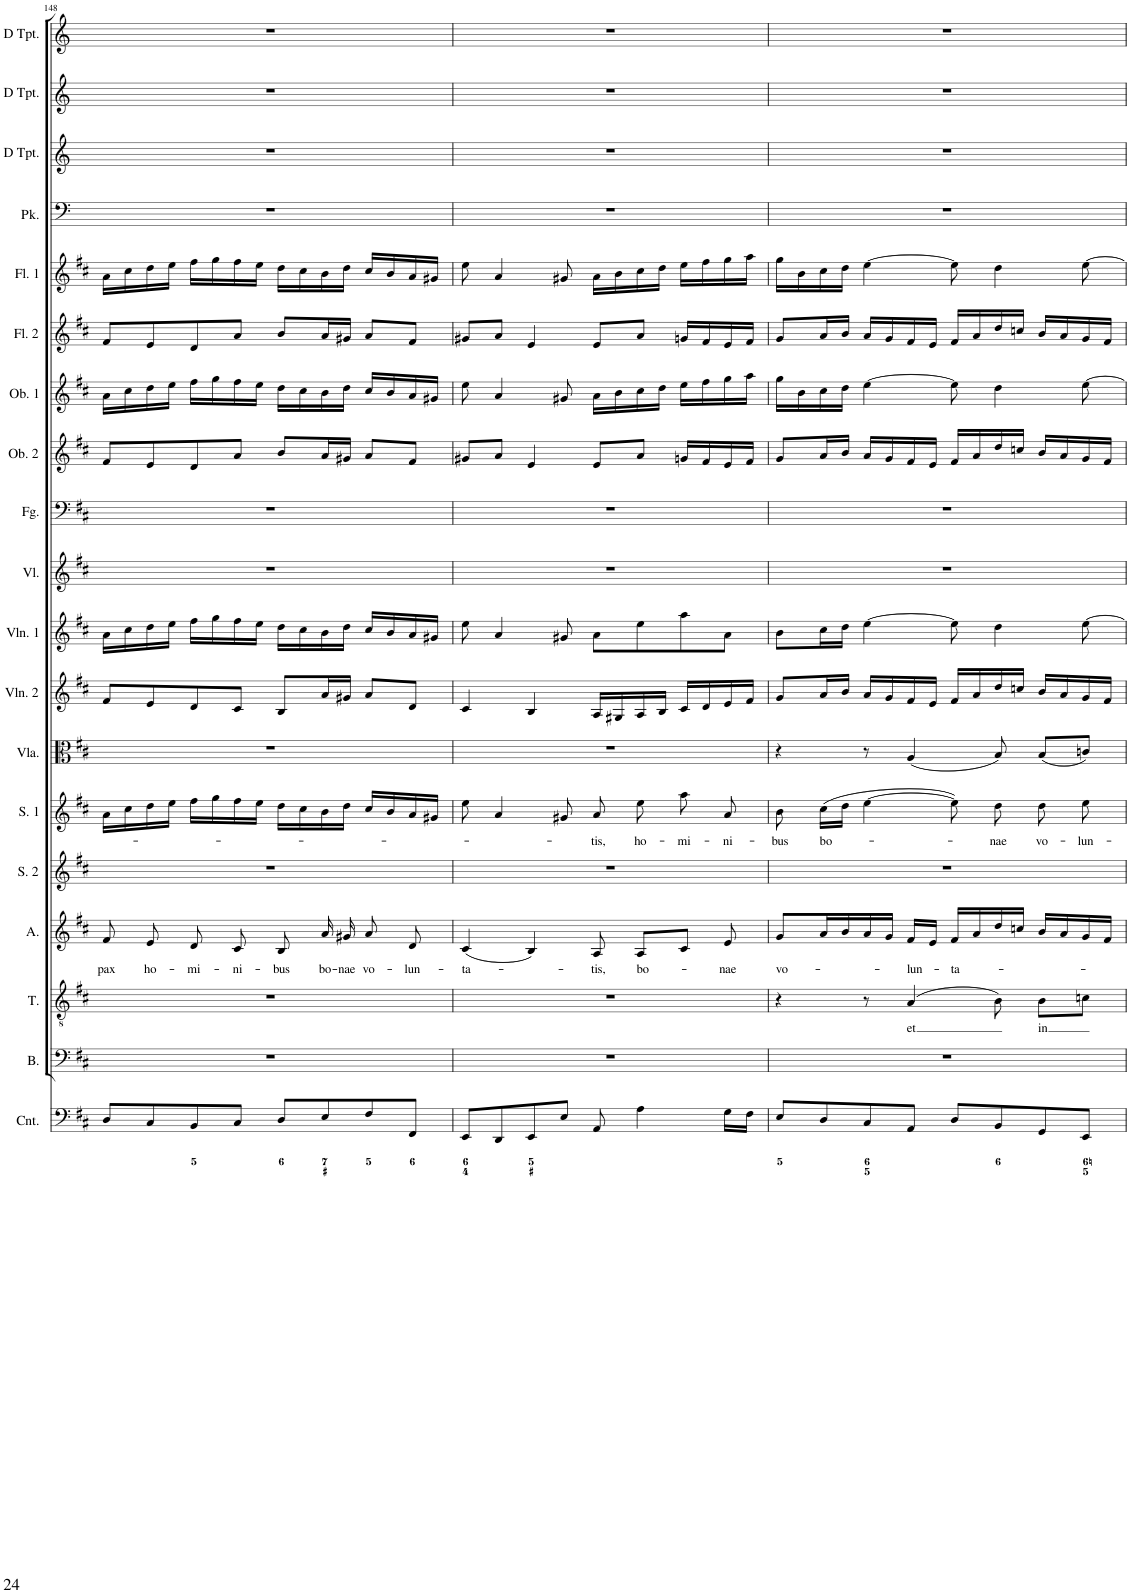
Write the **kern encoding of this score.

**kern	**kern	**kern	**text	**kern	**text	**kern	**kern	**text	**kern	**kern	**kern	**kern	**kern	**kern	**kern	**kern	**kern	**kern	**kern	**kern	**kern
*part19	*part18	*part17	*part17	*part16	*part16	*part15	*part14	*part14	*part13	*part12	*part11	*part10	*part9	*part8	*part7	*part6	*part5	*part4	*part3	*part2	*part1
*staff19	*staff18	*staff17	*staff17	*staff16	*staff16	*staff15	*staff14	*staff14	*staff13	*staff12	*staff11	*staff10	*staff9	*staff8	*staff7	*staff6	*staff5	*staff4	*staff3	*staff2	*staff1
*I"Continuo	*I"Basso	*I"Tenore	*	*I"Alto	*	*I"Soprano 2	*I"Soprano 1	*	*I"Viola	*I"Violino 2	*I"Violino 1	*I"Violino solo	*I"Fagotti	*I"Oboe d'amore 2	*I"Oboe d'amore 1	*I"Flauto traverso 2	*I"Flauto traverso 1	*I"Pauke	*I"D Trompete	*I"D Trompete	*I"D Trompete
*I'Cnt.	*I'B.	*I'T.	*	*I'A.	*	*I'S. 2	*I'S. 1	*	*I'Vla.	*I'Vln. 2	*I'Vln. 1	*I'Vl.	*I'Fg.	*I'Ob. 2	*I'Ob. 1	*I'Fl. 2	*I'Fl. 1	*I'Pk.	*I'D Tpt.	*I'D Tpt.	*I'D Tpt.
!!LO:PB:g=z
*clefF4	*clefF4	*clefGv2	*	*clefG2	*	*clefG2	*clefG2	*	*clefC3	*clefG2	*clefG2	*clefG2	*clefF4	*clefG2	*clefG2	*clefG2	*clefG2	*clefF4	*clefG2	*clefG2	*clefG2
*	*	*	*	*	*	*	*	*	*	*	*	*	*	*	*	*	*	*Trd-1c-2	*Trd-1c-2	*Trd-1c-2	*Trd-1c-2
*k[f#c#]	*k[f#c#]	*k[f#c#]	*	*k[f#c#]	*	*k[f#c#]	*k[f#c#]	*	*k[f#c#]	*k[f#c#]	*k[f#c#]	*k[f#c#]	*k[f#c#]	*k[f#c#]	*k[f#c#]	*k[f#c#]	*k[f#c#]	*k[]	*k[]	*k[]	*k[]
*M4/4	*M4/4	*M4/4	*	*M4/4	*	*M4/4	*M4/4	*	*M4/4	*M4/4	*M4/4	*M4/4	*M4/4	*M4/4	*M4/4	*M4/4	*M4/4	*M4/4	*M4/4	*M4/4	*M4/4
*met(c)	*met(c)	*met(c)	*	*met(c)	*	*met(c)	*met(c)	*	*met(c)	*met(c)	*met(c)	*met(c)	*met(c)	*met(c)	*met(c)	*met(c)	*met(c)	*met(c)	*met(c)	*met(c)	*met(c)
=148	=148	=148	=148	=148	=148	=148	=148	=148	=148	=148	=148	=148	=148	=148	=148	=148	=148	=148	=148	=148	=148
!	!	!	!	!	!LO:LY:b	!	!	!	!	!	!	!	!	!	!	!	!	!	!	!	!
8D/L	1r	1r	.	8f#/	pax	1r	16a\LL	.	1r	8f#/L	16a\LL	1r	1r	8f#/L	16a\LL	8f#/L	16a\LL	1r	1r	1r	1r
.	.	.	.	.	.	.	16cc#\	.	.	.	16cc#\	.	.	.	16cc#\	.	16cc#\	.	.	.	.
!	!	!	!	!	!LO:LY:b	!	!	!	!	!	!	!	!	!	!	!	!	!	!	!	!
8C#/	.	.	.	8e/	ho-	.	16dd\	.	.	8e/	16dd\	.	.	8e/	16dd\	8e/	16dd\	.	.	.	.
.	.	.	.	.	.	.	16ee\JJ	.	.	.	16ee\JJ	.	.	.	16ee\JJ	.	16ee\JJ	.	.	.	.
!	!	!	!	!	!LO:LY:b	!	!	!	!	!	!	!	!	!	!	!	!	!	!	!	!
8BB/	.	.	.	8d/	-mi-	.	16ff#\LL	.	.	8d/	16ff#\LL	.	.	8d/	16ff#\LL	8d/	16ff#\LL	.	.	.	.
.	.	.	.	.	.	.	16gg\	.	.	.	16gg\	.	.	.	16gg\	.	16gg\	.	.	.	.
!	!	!	!	!	!LO:LY:b	!	!	!	!	!	!	!	!	!	!	!	!	!	!	!	!
8C#/J	.	.	.	8c#/	-ni-	.	16ff#\	.	.	8c#/J	16ff#\	.	.	8a/J	16ff#\	8a/J	16ff#\	.	.	.	.
.	.	.	.	.	.	.	16ee\JJ	.	.	.	16ee\JJ	.	.	.	16ee\JJ	.	16ee\JJ	.	.	.	.
!	!	!	!	!	!LO:LY:b	!	!	!	!	!	!	!	!	!	!	!	!	!	!	!	!
8D/L	.	.	.	8B/	-bus	.	16dd\LL	.	.	8B/L	16dd\LL	.	.	8b/L	16dd\LL	8b/L	16dd\LL	.	.	.	.
.	.	.	.	.	.	.	16cc#\	.	.	.	16cc#\	.	.	.	16cc#\	.	16cc#\	.	.	.	.
!	!	!	!	!	!LO:LY:b	!	!	!	!	!	!	!	!	!	!	!	!	!	!	!	!
8E/	.	.	.	16a/	bo-	.	16b\	.	.	16a/L	16b\	.	.	16a/L	16b\	16a/L	16b\	.	.	.	.
!	!	!	!	!	!LO:LY:b	!	!	!	!	!	!	!	!	!	!	!	!	!	!	!	!
.	.	.	.	16g#X/	-nae	.	16dd\JJ	.	.	16g#X/JJ	16dd\JJ	.	.	16g#X/JJ	16dd\JJ	16g#X/JJ	16dd\JJ	.	.	.	.
!	!	!	!	!	!LO:LY:b	!	!	!	!	!	!	!	!	!	!	!	!	!	!	!	!
8F#/	.	.	.	8a/	vo-	.	16cc#/LL	.	.	8a/L	16cc#/LL	.	.	8a/L	16cc#/LL	8a/L	16cc#/LL	.	.	.	.
.	.	.	.	.	.	.	16b/	.	.	.	16b/	.	.	.	16b/	.	16b/	.	.	.	.
!	!	!	!	!	!LO:LY:b	!	!	!	!	!	!	!	!	!	!	!	!	!	!	!	!
8FF#/J	.	.	.	8d/	-lun-	.	16a/	.	.	8d/J	16a/	.	.	8f#/J	16a/	8f#/J	16a/	.	.	.	.
.	.	.	.	.	.	.	16g#X/JJ	.	.	.	16g#X/JJ	.	.	.	16g#X/JJ	.	16g#X/JJ	.	.	.	.
=149	=149	=149	=149	=149	=149	=149	=149	=149	=149	=149	=149	=149	=149	=149	=149	=149	=149	=149	=149	=149	=149
!	!	!	!	!	!LO:LY:b	!	!	!	!	!	!	!	!	!	!	!	!	!	!	!	!
8EE/L	1r	1r	.	(4c#/	-ta-	1r	8ee\	.	1r	4c#/	8ee\	1r	1r	8g#X/L	8ee\	8g#X/L	8ee\	1r	1r	1r	1r
8DD/	.	.	.	.	.	.	4a/	.	.	.	4a/	.	.	8a/J	4a/	8a/J	4a/	.	.	.	.
8EE/	.	.	.	4B/)	.	.	.	.	.	4B/	.	.	.	4e/	.	4e/	.	.	.	.	.
8E/J	.	.	.	.	.	.	8g#X/	.	.	.	8g#X/	.	.	.	8g#X/	.	8g#X/	.	.	.	.
!	!	!	!	!	!LO:LY:b	!	!	!LO:LY:b	!	!	!	!	!	!	!	!	!	!	!	!	!
8AA/	.	.	.	8A/	-tis,	.	8a/	-tis,	.	16A/LL	8a\L	.	.	8e/L	16a\LL	8e/L	16a\LL	.	.	.	.
.	.	.	.	.	.	.	.	.	.	16G#X/	.	.	.	.	16b\	.	16b\	.	.	.	.
!	!	!	!	!	!LO:LY:b	!	!	!LO:LY:b	!	!	!	!	!	!	!	!	!	!	!	!	!
4A\	.	.	.	8A/L	bo-	.	8ee\	ho-	.	16A/	8ee\	.	.	8a/J	16cc#\	8a/J	16cc#\	.	.	.	.
.	.	.	.	.	.	.	.	.	.	16B/JJ	.	.	.	.	16dd\JJ	.	16dd\JJ	.	.	.	.
!	!	!	!	!	!	!	!	!LO:LY:b	!	!	!	!	!	!	!	!	!	!	!	!	!
.	.	.	.	8c#/J	.	.	8aa\	-mi-	.	16c#/LL	8aa\	.	.	16gn/LL	16ee\LL	16gn/LL	16ee\LL	.	.	.	.
.	.	.	.	.	.	.	.	.	.	16d/	.	.	.	16f#/	16ff#\	16f#/	16ff#\	.	.	.	.
!	!	!	!	!	!LO:LY:b	!	!	!LO:LY:b	!	!	!	!	!	!	!	!	!	!	!	!	!
16G\LL	.	.	.	8e/	-nae	.	8a/	-ni-	.	16e/	8a\J	.	.	16e/	16gg\	16e/	16gg\	.	.	.	.
16F#\JJ	.	.	.	.	.	.	.	.	.	16f#/JJ	.	.	.	16f#/JJ	16aa\JJ	16f#/JJ	16aa\JJ	.	.	.	.
=150	=150	=150	=150	=150	=150	=150	=150	=150	=150	=150	=150	=150	=150	=150	=150	=150	=150	=150	=150	=150	=150
!	!	!	!	!	!LO:LY:b	!	!	!LO:LY:b	!	!	!	!	!	!	!	!	!	!	!	!	!
8E/L	1r	4r	.	8g/L	vo-	1r	8b\	-bus	4r	8g/L	8b\L	1r	1r	8g/L	16gg\LL	8g/L	16gg\LL	1r	1r	1r	1r
.	.	.	.	.	.	.	.	.	.	.	.	.	.	.	16b\	.	16b\	.	.	.	.
!	!	!	!	!	!	!	!	!LO:LY:b	!	!	!	!	!	!	!	!	!	!	!	!	!
8D/	.	.	.	16a/L	.	.	(16cc#\LL	bo-	.	16a/L	16cc#\L	.	.	16a/L	16cc#\	16a/L	16cc#\	.	.	.	.
.	.	.	.	16b/	.	.	16dd\JJ	.	.	16b/JJ	16dd\JJ	.	.	16b/JJ	16dd\JJ	16b/JJ	16dd\JJ	.	.	.	.
8C#/	.	8r	.	16a/	.	.	[4ee\	.	8r	16a/LL	[4ee\	.	.	16a/LL	[4ee\	16a/LL	[4ee\	.	.	.	.
.	.	.	.	16g/JJ	.	.	.	.	.	16g/	.	.	.	16g/	.	16g/	.	.	.	.	.
!	!	!	!LO:LY:b	!	!LO:LY:b	!	!	!	!	!	!	!	!	!	!	!	!	!	!	!	!
8AA/J	.	(4A/	et	16f#/LL	-lun-	.	.	.	(4A/	16f#/	.	.	.	16f#/	.	16f#/	.	.	.	.	.
.	.	.	.	16e/JJ	.	.	.	.	.	16e/JJ	.	.	.	16e/JJ	.	16e/JJ	.	.	.	.	.
!	!	!	!	!	!LO:LY:b	!	!	!	!	!	!	!	!	!	!	!	!	!	!	!	!
8D/L	.	.	.	16f#/LL	-ta-	.	8ee\])	.	.	16f#/LL	8ee\]	.	.	16f#/LL	8ee\]	16f#/LL	8ee\]	.	.	.	.
.	.	.	.	16a/	.	.	.	.	.	16a/	.	.	.	16a/	.	16a/	.	.	.	.	.
!	!	!	!	!	!	!	!	!LO:LY:b	!	!	!	!	!	!	!	!	!	!	!	!	!
8BB/	.	8B\)	.	16dd/	.	.	8dd\	-nae	8B/)	16dd/	4dd\	.	.	16dd/	4dd\	16dd/	4dd\	.	.	.	.
.	.	.	.	16ccn/JJ	.	.	.	.	.	16ccn/JJ	.	.	.	16ccn/JJ	.	16ccn/JJ	.	.	.	.	.
!	!	!	!LO:LY:b	!	!	!	!	!LO:LY:b	!	!	!	!	!	!	!	!	!	!	!	!	!
8GG/	.	8B\L	in	16b/LL	.	.	8dd\	vo-	(8B/L	16b/LL	.	.	.	16b/LL	.	16b/LL	.	.	.	.	.
.	.	.	.	16a/	.	.	.	.	.	16a/	.	.	.	16a/	.	16a/	.	.	.	.	.
!	!	!	!	!	!	!	!	!LO:LY:b	!	!	!	!	!	!	!	!	!	!	!	!	!
8EE/J	.	8cn\J	.	16g/	.	.	8ee\	-lun-	8cn/J)	16g/	[8ee\	.	.	16g/	[8ee\	16g/	[8ee\	.	.	.	.
.	.	.	.	16f#/JJ	.	.	.	.	.	16f#/JJ	.	.	.	16f#/JJ	.	16f#/JJ	.	.	.	.	.
=	=	=	=	=	=	=	=	=	=	=	=	=	=	=	=	=	=	=	=	=	=
*-	*-	*-	*-	*-	*-	*-	*-	*-	*-	*-	*-	*-	*-	*-	*-	*-	*-	*-	*-	*-	*-
